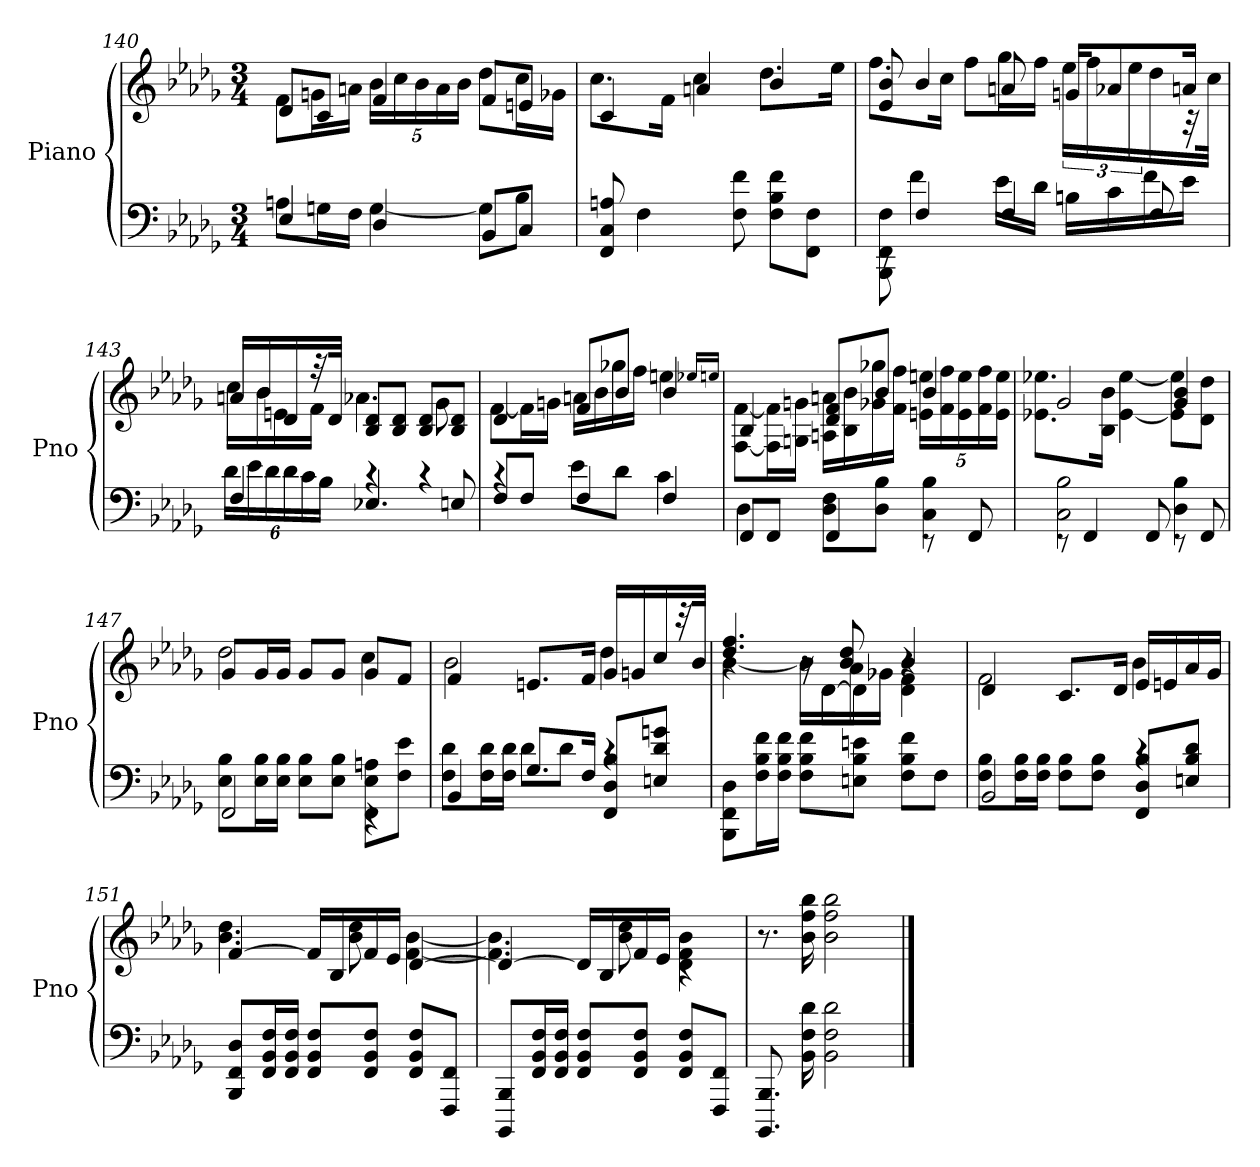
**kern	**kern
*part1	*part1
*staff2	*staff1
*I"Piano	*
*I'Pno	*
*clefF4	*clefG2
*k[b-e-a-d-g-]	*k[b-e-a-d-g-]
*M3/4	*M3/4
=140	=140
*^	*^
4E-	8AnL	8d-L	8fL
.	16GnL	8cJ	16gnL
.	16FJJ	.	16anJJ
4D-	[4G	4f	20b-LL
.	.	.	20cc
.	.	.	20b-
.	.	.	20a
.	.	.	20b-JJ
8BB-L	8GL]	8fL	8dd-L
8CJ	8B-J	8enJ	16ccL
.	.	.	16g-XJJ
*v	*v	*	*
=141	=141	=141
8FF 8C 8An	4c	8.ccL
4F	.	.
.	.	16fJk
.	4an	4cc
8F 8f	.	.
8F 8B- 8fL	4b-	8.dd-L
8FF 8FJ	.	.
.	.	16ee-Jk
=142	=142	=142
*^	*	*
8rEE	8BBB- 8FF 8F	8e- 8b-	8.ffL
4F	4f	4b-	.
.	.	.	16ccJk
.	.	.	8ffL
4F	16e-LL	8an	16gg-L
.	16d-JJ	.	16ffJJ
.	16BnLL	16gnKL	24ee-LL
.	.	.	24ff
.	16c	8a-X	.
.	.	.	24ee-
8F	16f	.	16dd-
.	16e-JJ	16anJk	32r
.	.	.	32ccJJk
=143	=143	=143	=143
4F	24d-LL	16anLL	16ccLL
.	24e-	.	.
.	.	16b-	16b-
.	24d-	.	.
.	24d-	16d-	16en
.	24c	.	.
.	.	32r	16fJJ
.	24B-JJ	.	.
.	.	32d-JJk	.
4.E-X	4rc	8B- 8d-L	4.a-X
.	.	8B- 8d-J	.
.	4rc	8B- 8d-L	.
8En	.	8B- 8d-J	8g-
=144	=144	=144	=144
8FL	4rc	4d-	[8fL
8FJ	.	.	16fL]
.	.	.	16gnJJ
4F	8e-L	8fL	16anLL
.	.	.	16b-
.	8d-J	8b-J	16gg-X
.	.	.	16ffJJ
4F	4c	4b-	4een
.	.	.	16qqee-X/LL
.	.	.	16qqeen/JJ
=145	=145	=145	=145
8FFL	4D-	4B-	[8F [8fL
8FFJ	.	.	16F] 16f]L
.	.	.	16Gn 16gnJJ
4FF	8D- 8FL	8d- 8fL	16An 16anLL
.	.	.	16B- 16b-
.	8D- 8B-J	8b-J	16g-X 16gg-X
.	.	.	16f 16ffJJ
8rEE	4C 4B-	4b-	20en 20eenLL
.	.	.	20f 20ff
.	.	.	20e 20ee
8FF	.	.	.
.	.	.	20f 20ff
.	.	.	20e 20eeJJ
=146	=146	=146	=146
8rEE	2C 2B-	2g-	8.e-X 8.ee-XL
4FF	.	.	.
.	.	.	16B- 16b-Jk
.	.	.	[4e- [4ee-
8FF	.	.	.
8rEE	4D- 4B-	4g- 4b-	8e-] 8ee-]L
8FF	.	.	8d- 8dd-J
=147	=147	=147	=147
2FF	8E- 8B-L	8g-L	2dd-
.	16E- 16B-L	16g-L	.
.	16E- 16B-JJ	16g-JJ	.
.	8E- 8B-L	8g-L	.
.	8E- 8B-J	8g-J	.
4rEE	8FF 8E- 8AnL	8g-L	4cc
.	8F 8e-J	8fJ	.
=148	=148	=148	=148
4BB-	8F 8d-L	4f	2b-
.	16F 16d-L	.	.
.	16F 16d-JJ	.	.
8.G-L	8d-L	8.enL	.
.	8d-J	.	.
16FJk	.	16fJk	.
8FF 8D- 8B-L	4rc	16g-LL	4dd-
.	.	16gn	.
8En 8d- 8gnJ	.	16cc	.
.	.	32r	.
.	.	32b-JJk	.
*v	*v	*	*
=149	=149	=149
*	*	*^
8BBB- 8FF 8D-L	4r	[4b-	4.dd- 4.ff
16F 16B- 16fL	.	.	.
16F 16B- 16fJJ	.	.	.
8F 8B- 8fL	16r	16b-LL]	.
.	[16d-\KL	16d-	.
8En 8B- 8enJ	8d-\J]	16a-	8b- 8dd-
.	.	16g-XJJ	.
8F 8B- 8fL	4r	4d- 4f	4b-
8FJ	.	.	.
*	*	*v	*v
=150	=150	=150
*^	*	*
2BB-	8F 8B-L	4d-	2f
.	16F 16B-L	.	.
.	16F 16B-JJ	.	.
.	8F 8B-L	8.cL	.
.	8F 8B-J	.	.
.	.	16d-Jk	.
8FF 8D- 8B-L	4rc	16e-LL	4b-
.	.	16en	.
8En 8B- 8d-J	.	16a-	.
.	.	16g-JJ	.
*v	*v	*	*
=151	=151	=151
8BBB- 8FF 8D-L	[4f	4.b- 4.dd-
16FF 16BB- 16FL	.	.
16FF 16BB- 16FJJ	.	.
8FF 8BB- 8FL	16fLL]	.
.	16B-	.
8FF 8BB- 8FJ	16f	8b- 8dd-
.	16e-JJ	.
8FF 8BB- 8FL	[4d-	[4f [4b-
8FFF 8FFJ	.	.
=152	=152	=152
8BBBB- 8BBB-L	4d-_	4.f] 4.b-]
16FF 16BB- 16FL	.	.
16FF 16BB- 16FJJ	.	.
8FF 8BB- 8FL	16d-LL]	.
.	16B-	.
8FF 8BB- 8FJ	16f	8b- 8dd-
.	16e-JJ	.
8FF 8BB- 8FL	4rc	4d- 4f 4b-
8FFF 8FFJ	.	.
*	*v	*v
=153	=153
8.BBBB- 8.BBB-	8.r
16BB- 16F 16d-	16b- 16ff 16bb-
2BB- 2F 2d-	2b- 2ff 2bb-
==	==
*-	*-
